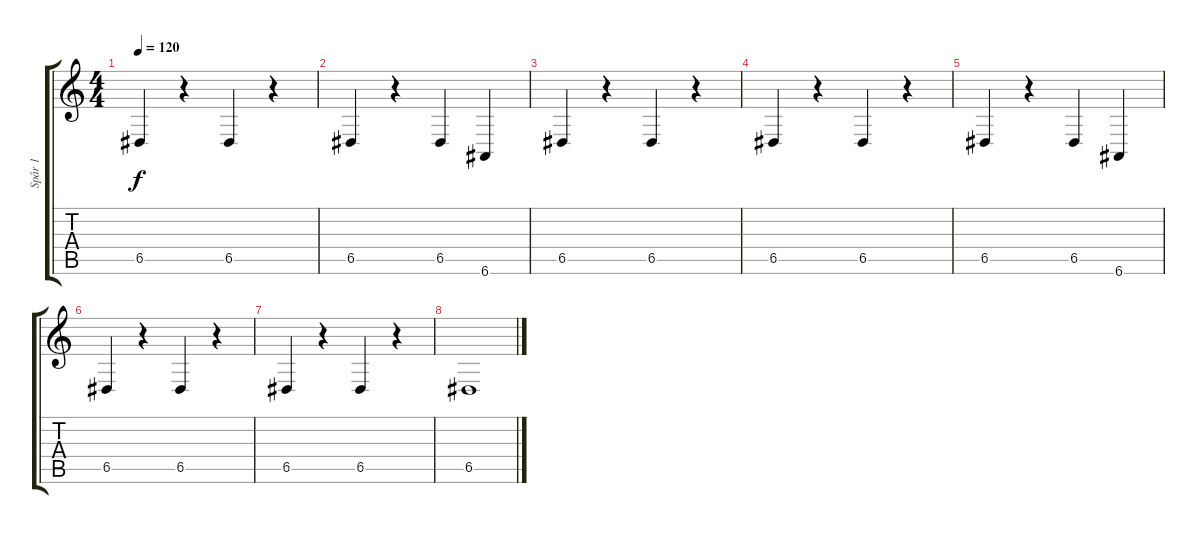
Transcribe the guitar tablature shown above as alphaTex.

\track ("Spår 1" "Spår 1") {instrument choiraahs}
\staff {score tabs}
\tuning (E4 B3 G3 D3 A2 E2) {hide}
\ts (4 4)
\tempo 120
\clef g2
\ks c
6.5.4{dy f} r.4 6.5.4 r.4 |
6.5.4 r.4 6.5.4 6.6.4 |
6.5.4 r.4 6.5.4 r.4 |
6.5.4 r.4 6.5.4 r.4 |
6.5.4 r.4 6.5.4 6.6.4 |
6.5.4 r.4 6.5.4 r.4 |
6.5.4 r.4 6.5.4 r.4 |
6.5.1
